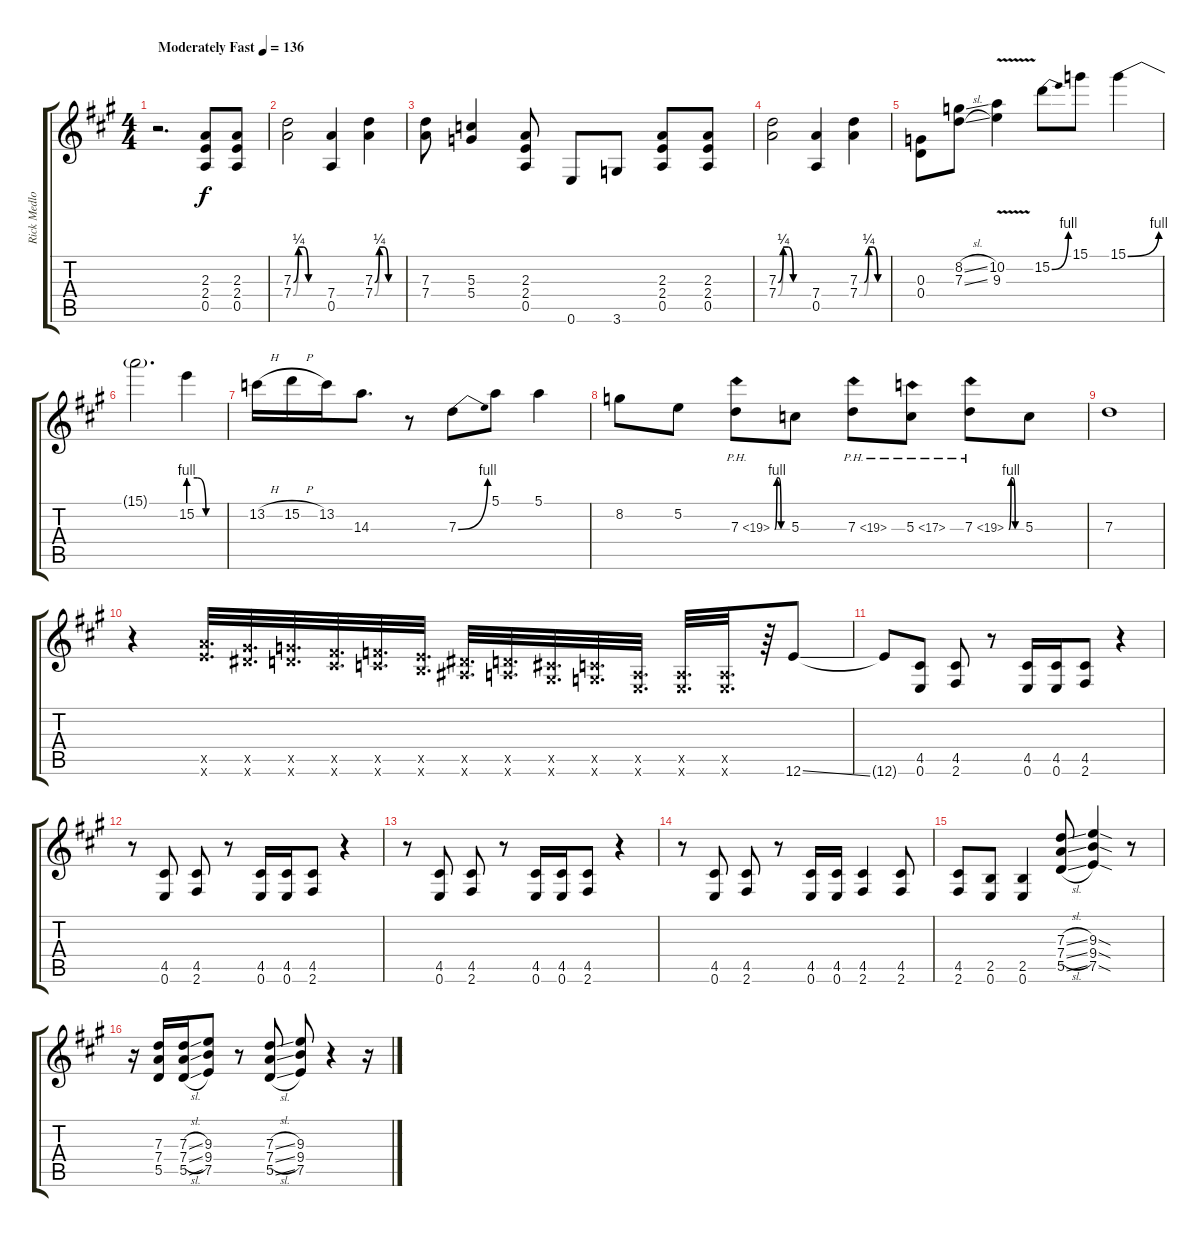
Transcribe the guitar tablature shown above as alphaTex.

\track ("Rick Medlocke Guitar" "Rick Medlo") {instrument overdrivenguitar}
\staff {score tabs}
\tuning (E4 B3 G3 D3 A2 E2) {hide}
\ts (4 4)
\tempo (136 "Moderately Fast")
\clef g2
\ks a
r.2{d dy f instrument overdrivenguitar} (2.3 2.4 0.5).8 (2.3 2.4 0.5).8 |
(7.3{be (custom 0 0 10 1 20 1 30 0 60 0)} 7.4{be (custom 0 0 10 1 20 1 30 0 60 0)}).2 (7.4 0.5).4 (7.3{be (custom 0 0 10 1 20 1 30 0 60 0)} 7.4{be (custom 0 0 10 1 20 1 30 0 60 0)}).4 |
(7.3 7.4).8 (5.3 5.4).4 (2.3 2.4 0.5).8 0.6.8 3.6.8 (2.3 2.4 0.5).8 (2.3 2.4 0.5).8 |
(7.3{be (custom 0 0 10 1 20 1 30 0 60 0)} 7.4{be (custom 0 0 10 1 20 1 30 0 60 0)}).2 (7.4 0.5).4 (7.3{be (custom 0 0 5 0 10 0 20 1 30 1 40 0 60 0)} 7.4{be (custom 0 0 5 0 10 0 20 1 30 1 40 0 60 0)}).4 |
(0.3 0.4).8 (8.2{sl} 7.3{sl}).8 (10.2{v} 9.3{v}).4 15.2{be (bend 0 0 60 4)}.8{volume 15 instrument overdrivenguitar} 15.1.8 15.1{be (bend 0 0 60 4)}.4 |
15.1{t}.2{d} 15.2{be (custom 0 4 15 4 30 0 60 0)}.4 |
13.2{h}.16 15.2{h}.16 13.2.16 14.3.8{d} r.8 7.3{be (bend 0 0 60 4)}.8 5.1.8 5.1.4 |
8.2.8 5.2.8 7.3{be (custom 0 0 10 4 20 4 30 0 60 0) ph 12}.8 5.3.8 7.3{ph 12}.8 5.3{ph 12}.8 7.3{be (custom 0 0 10 4 20 4 30 0 60 0) ph 12}.8 5.3.8 |
7.3.1 |
r.4{volume 13 instrument overdrivenguitar} (12.5{x} 12.6{x}).32{d} (11.5{x} 11.6{x}).32{d} (10.5{x} 10.6{x}).32{d} (9.5{x} 9.6{x}).32{d} (8.5{x} 8.6{x}).32{d} (7.5{x} 7.6{x}).32{d} (6.5{x} 6.6{x}).32{d} (5.5{x} 5.6{x}).32{d} (4.5{x} 4.6{x}).32{d} (3.5{x} 3.6{x}).32{d} (0.5{x} 0.6{x}).32{d} (0.5{x} 0.6{x}).32{d} (0.5{x} 0.6{x}).32{d} r.64 12.6{ss}.8 |
12.6{t}.8 (4.5 0.6).8 (4.5 2.6).8 r.8 (4.5 0.6).16 (4.5 0.6).16 (4.5 2.6).8 r.4 |
r.8 (4.5 0.6).8 (4.5 2.6).8 r.8 (4.5 0.6).16 (4.5 0.6).16 (4.5 2.6).8 r.4 |
r.8 (4.5 0.6).8 (4.5 2.6).8 r.8 (4.5 0.6).16 (4.5 0.6).16 (4.5 2.6).8 r.4 |
r.8 (4.5 0.6).8 (4.5 2.6).8 r.8 (4.5 0.6).16 (4.5 0.6).16 (4.5 2.6).4 (4.5 2.6).8 |
(4.5 2.6).8 (2.5 0.6).8 (2.5 0.6).4 (7.3{sl} 7.4{sl} 5.5{sl}).8 (9.3{sod} 9.4{sod} 7.5{sod}).4 r.8 |
r.16 (7.3 7.4 5.5).16 (7.3{sl} 7.4{sl} 5.5{sl}).16 (9.3 9.4 7.5).8 r.8 (7.3{sl} 7.4{sl} 5.5{sl}).8 (9.3 9.4 7.5).8 r.4 r.16
